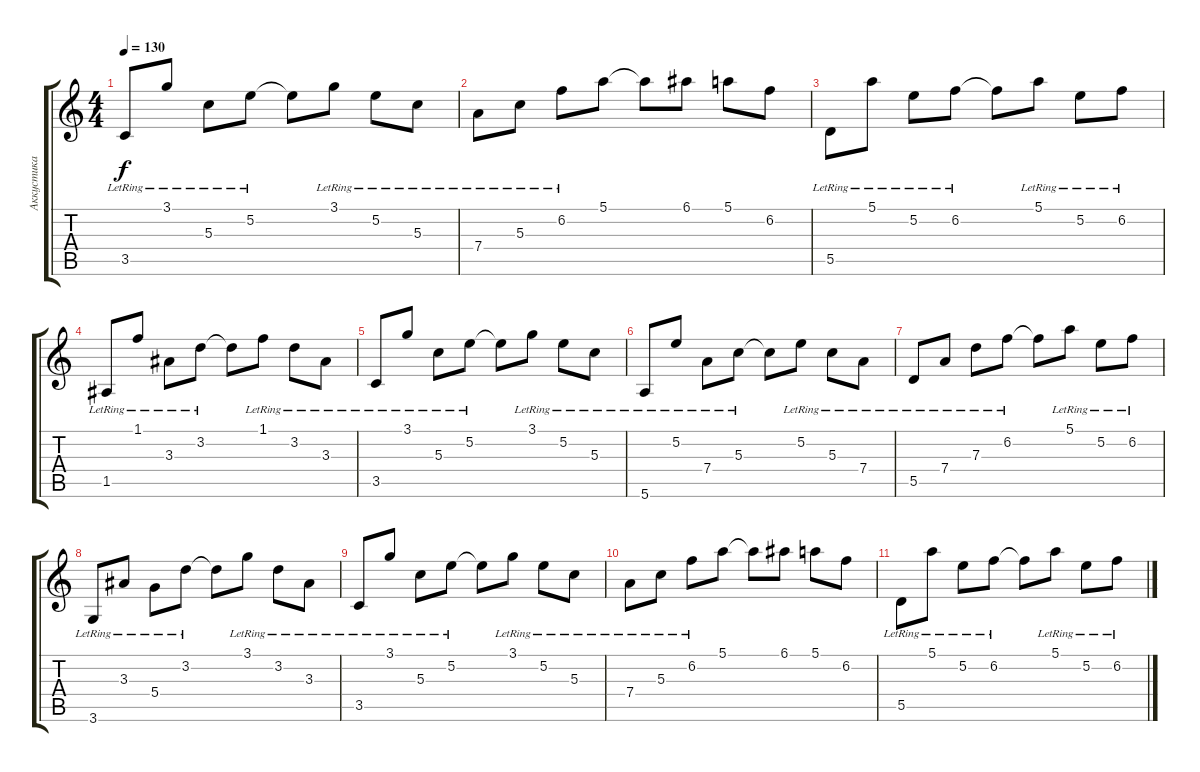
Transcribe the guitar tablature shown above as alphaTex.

\track ("Аккустика" "Аккустика") {instrument acousticguitarnylon}
\staff {score tabs}
\tuning (E4 B3 G3 D3 A2 E2) {hide}
\ts (4 4)
\tempo 130
\clef g2
\ks c
3.5{lr}.8{dy f} 3.1{lr}.8 5.3{lr}.8 5.2{lr}.8 5.2{t}.8 3.1{lr}.8 5.2{lr}.8 5.3{lr}.8 |
7.4{lr}.8 5.3{lr}.8 6.2{lr}.8 5.1.8 5.1{t}.8 6.1.8 5.1.8 6.2.8 |
5.5{lr}.8 5.1{lr}.8 5.2{lr}.8 6.2{lr}.8 6.2{t}.8 5.1{lr}.8 5.2{lr}.8 6.2{lr}.8 |
1.5{lr}.8 1.1{lr}.8 3.3{lr}.8 3.2{lr}.8 3.2{t}.8 1.1{lr}.8 3.2{lr}.8 3.3{lr}.8 |
3.5{lr}.8 3.1{lr}.8 5.3{lr}.8 5.2{lr}.8 5.2{t}.8 3.1{lr}.8 5.2{lr}.8 5.3{lr}.8 |
5.6{lr}.8 5.2{lr}.8 7.4{lr}.8 5.3{lr}.8 5.3{t}.8 5.2{lr}.8 5.3{lr}.8 7.4{lr}.8 |
5.5{lr}.8 7.4{lr}.8 7.3{lr}.8 6.2{lr}.8 6.2{t}.8 5.1{lr}.8 5.2{lr}.8 6.2{lr}.8 |
3.6{lr}.8 3.3{lr}.8 5.4{lr}.8 3.2{lr}.8 3.2{t}.8 3.1{lr}.8 3.2{lr}.8 3.3{lr}.8 |
3.5{lr}.8 3.1{lr}.8 5.3{lr}.8 5.2{lr}.8 5.2{t}.8 3.1{lr}.8 5.2{lr}.8 5.3{lr}.8 |
7.4{lr}.8 5.3{lr}.8 6.2{lr}.8 5.1.8 5.1{t}.8 6.1.8 5.1.8 6.2.8 |
5.5{lr}.8 5.1{lr}.8 5.2{lr}.8 6.2{lr}.8 6.2{t}.8 5.1{lr}.8 5.2{lr}.8 6.2{lr}.8
